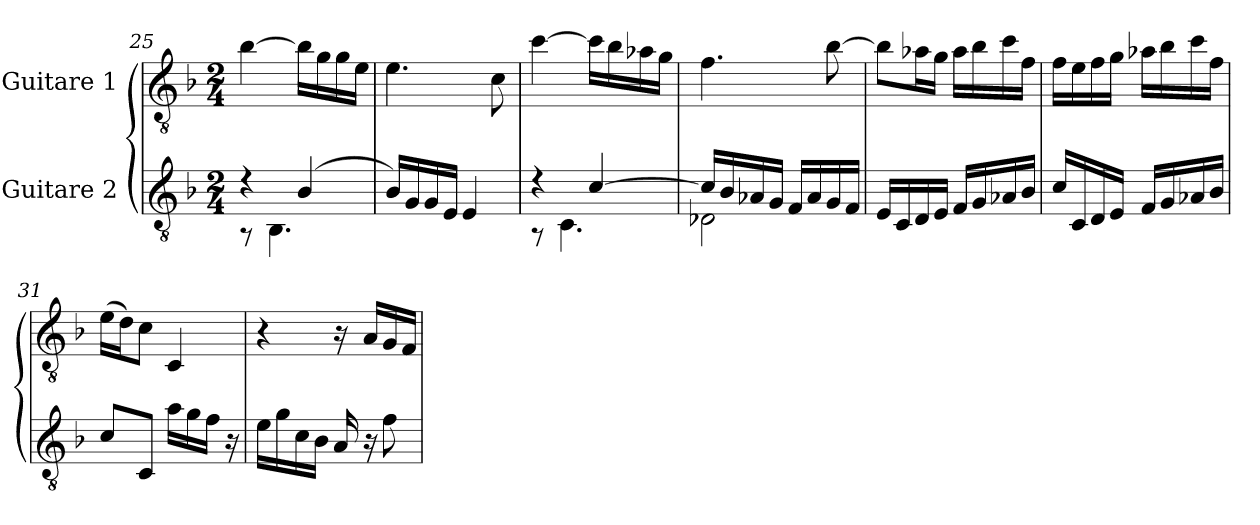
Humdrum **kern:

**kern	**kern
*part2	*part1
*staff2	*staff1
*I"Guitare 2	*I"Guitare 1
*clefGv2	*clefGv2
*k[b-]	*k[b-]
*M2/4	*M2/4
=25	=25
*^	*
4r	8r	[4b-\
.	4.BB-\	.
(>4B-/	.	16b-\LL]
.	.	16g\
.	.	16g\
.	.	16e\JJ
*v	*v	*
=26	=26
16B-/LL)	4.e\
16G/	.
16G/	.
16E/JJ	.
4E/	.
.	8c\
=27	=27
*^	*
4r	8r	[4cc\
.	4.C\	.
[4c/	.	16cc\LL]
.	.	16b-\
.	.	16a-X\
.	.	16g\JJ
=28	=28	=28
16c/LL]	2D-X\	4.f\
16B-/	.	.
16A-X/	.	.
16G/JJ	.	.
16F/LL	.	.
16A-/	.	.
16G/	.	[8b-\
16F/JJ	.	.
*v	*v	*
=29	=29
16E/LL	8b-\L]
16C/	.
16D/	16a-X\L
16E/JJ	16g\JJ
16F/LL	16a-\LL
16G/	16b-\
16A-X/	16cc\
16B-/JJ	16f\JJ
!!LO:LB:g=z
=30	=30
16c/LL	16f\LL
16C/	16e\
16D/	16f\
16E/JJ	16g\JJ
16F/LL	16a-X\LL
16G/	16b-\
16A-X/	16cc\
16B-/JJ	16f\JJ
=31	=31
8c/L	(>16e\LL
.	16d\J)
8C/J	8c\J
16a\LL	4C/
16g\	.
16f\JJ	.
16r	.
=32	=32
16e\LL	4r
16g\	.
16c\	.
16B-\JJ	.
16A/	16r
16r	16A/LL
8f\	16G/
.	16F/JJ
=	=
*-	*-
